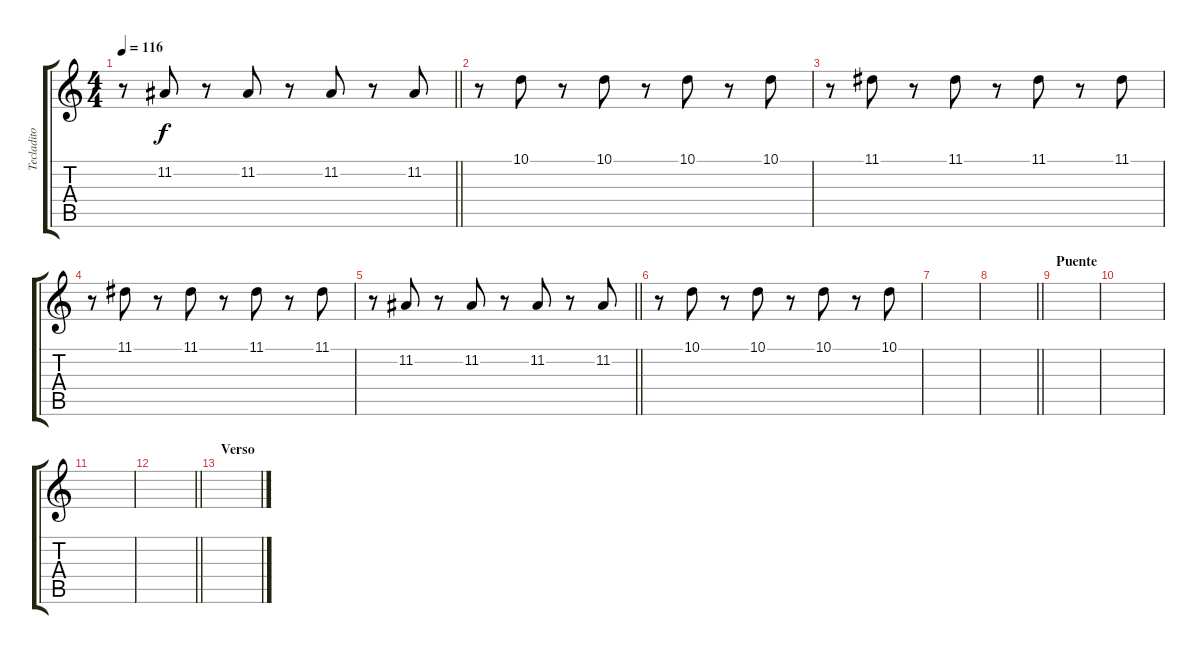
\track ("Tecladito" "Tecladito") {instrument lead1square}
\staff {score tabs}
\tuning (E4 B3 G3 D3 A2 E2) {hide}
\ts (4 4)
\tempo 116
\clef g2
\barLineRight lightlight
\ks c
r.8{dy f} 11.2.8 r.8 11.2.8 r.8 11.2.8 r.8 11.2.8 |
r.8 10.1.8 r.8 10.1.8 r.8 10.1.8 r.8 10.1.8 |
r.8 11.1.8 r.8 11.1.8 r.8 11.1.8 r.8 11.1.8 |
r.8 11.1.8 r.8 11.1.8 r.8 11.1.8 r.8 11.1.8 |
\barLineRight lightlight
r.8 11.2.8 r.8 11.2.8 r.8 11.2.8 r.8 11.2.8 |
r.8 10.1.8 r.8 10.1.8 r.8 10.1.8 r.8 10.1.8 |
|
\barLineRight lightlight
|
\section ("" "Puente")
|
|
|
\barLineRight lightlight
|
\section ("" "Verso")
